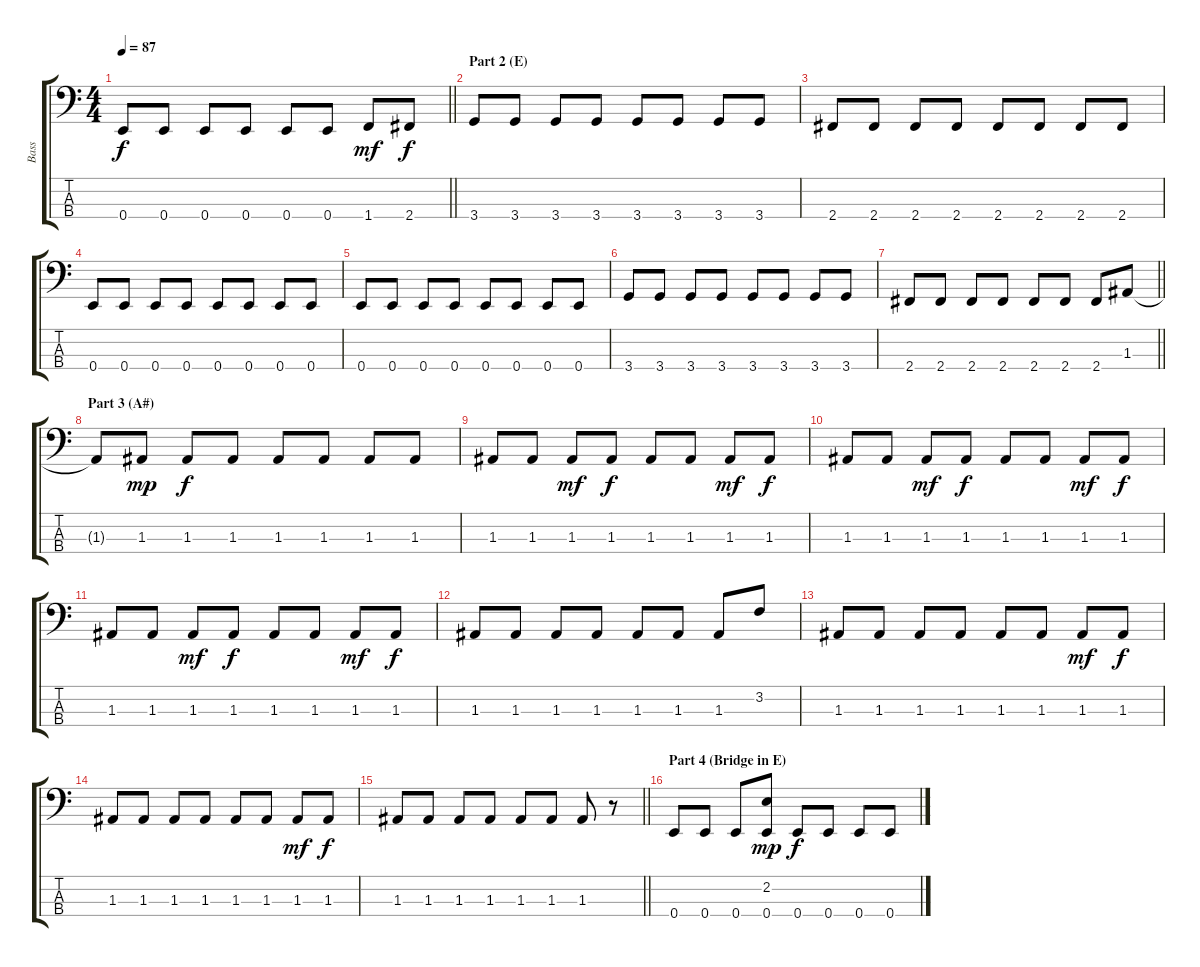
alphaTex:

\track ("Bass" "Bass") {instrument electricbassfinger}
\staff {score tabs}
\tuning (G2 D2 A1 E1) {hide}
\ts (4 4)
\tempo 87
\clef f4
\barLineRight lightlight
\ks c
0.4.8{dy f} 0.4.8 0.4.8 0.4.8 0.4.8 0.4.8 1.4.8{dy mf} 2.4.8{dy f} |
\section ("" "Part 2 (E)")
3.4.8 3.4.8 3.4.8 3.4.8 3.4.8 3.4.8 3.4.8 3.4.8 |
2.4.8 2.4.8 2.4.8 2.4.8 2.4.8 2.4.8 2.4.8 2.4.8 |
0.4.8 0.4.8 0.4.8 0.4.8 0.4.8 0.4.8 0.4.8 0.4.8 |
0.4.8 0.4.8 0.4.8 0.4.8 0.4.8 0.4.8 0.4.8 0.4.8 |
3.4.8 3.4.8 3.4.8 3.4.8 3.4.8 3.4.8 3.4.8 3.4.8 |
\barLineRight lightlight
2.4.8 2.4.8 2.4.8 2.4.8 2.4.8 2.4.8 2.4.8 1.3.8 |
\section ("" "Part 3 (A#)")
1.3{t}.8 1.3.8{dy mp} 1.3.8{dy f} 1.3.8 1.3.8 1.3.8 1.3.8 1.3.8 |
1.3.8 1.3.8 1.3.8{dy mf} 1.3.8{dy f} 1.3.8 1.3.8 1.3.8{dy mf} 1.3.8{dy f} |
1.3.8 1.3.8 1.3.8{dy mf} 1.3.8{dy f} 1.3.8 1.3.8 1.3.8{dy mf} 1.3.8{dy f} |
1.3.8 1.3.8 1.3.8{dy mf} 1.3.8{dy f} 1.3.8 1.3.8 1.3.8{dy mf} 1.3.8{dy f} |
1.3.8 1.3.8 1.3.8 1.3.8 1.3.8 1.3.8 1.3.8 3.2.8 |
1.3.8 1.3.8 1.3.8 1.3.8 1.3.8 1.3.8 1.3.8{dy mf} 1.3.8{dy f} |
1.3.8 1.3.8 1.3.8 1.3.8 1.3.8 1.3.8 1.3.8{dy mf} 1.3.8{dy f} |
\barLineRight lightlight
1.3.8 1.3.8 1.3.8 1.3.8 1.3.8 1.3.8 1.3.8 r.8 |
\section ("" "Part 4 (Bridge in E)")
0.4.8 0.4.8 0.4.8 (2.2 0.4).8{dy mp} 0.4.8{dy f} 0.4.8 0.4.8 0.4.8
